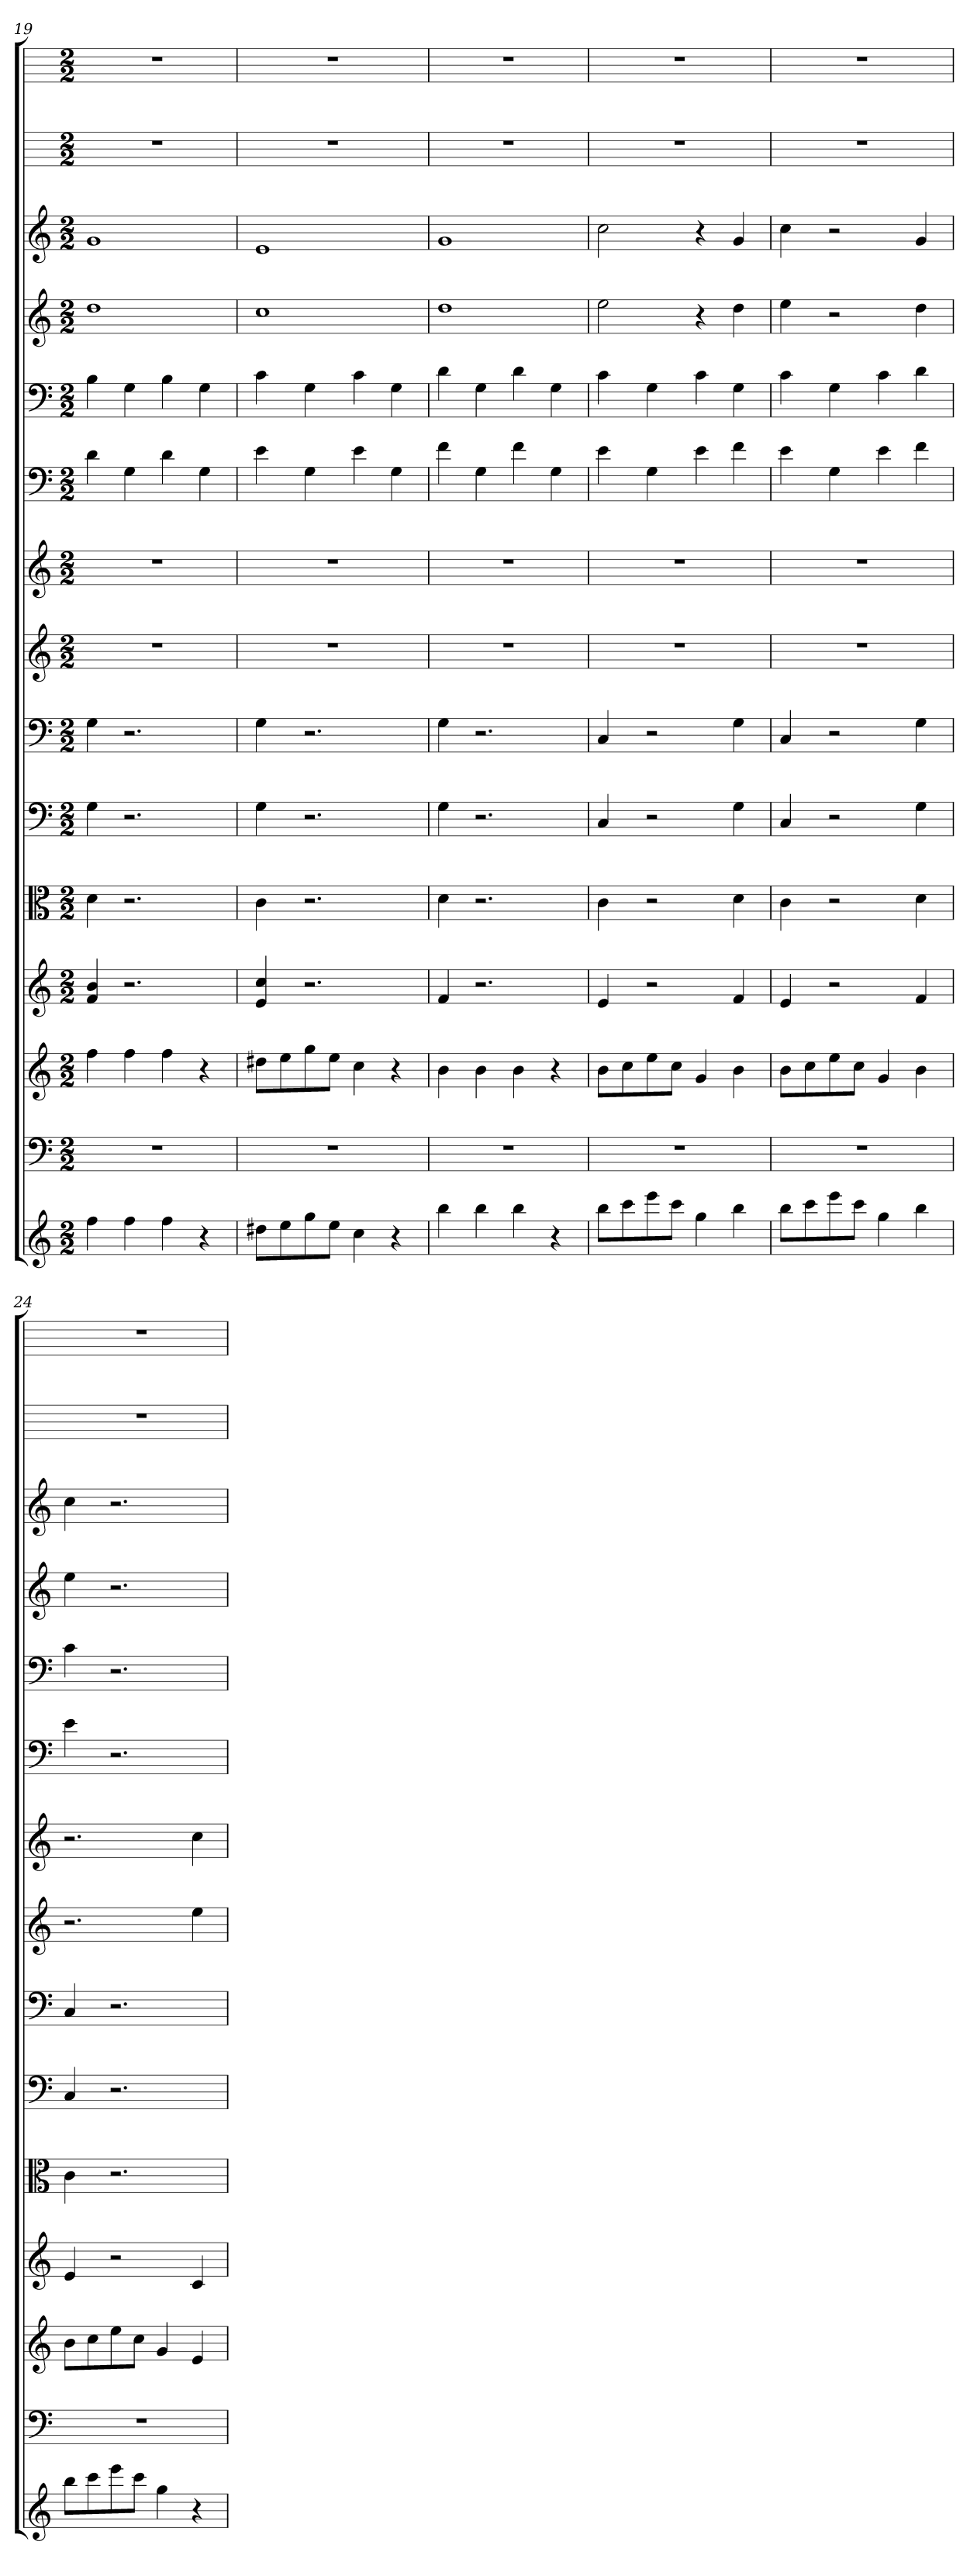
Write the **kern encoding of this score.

**kern	**kern	**kern	**kern	**kern	**kern	**kern	**kern	**kern	**kern	**kern	**kern	**kern	**kern	**kern
*part15	*part14	*part13	*part12	*part11	*part10	*part9	*part8	*part7	*part6	*part5	*part4	*part3	*part2	*part1
*staff15	*staff14	*staff13	*staff12	*staff11	*staff10	*staff9	*staff8	*staff7	*staff6	*staff5	*staff4	*staff3	*staff2	*staff1
*	*clefF4	*	*	*clefC3	*clefF4	*clefF4	*	*	*clefF4	*clefF4	*	*	*	*
*k[]	*k[]	*k[]	*k[]	*k[]	*k[]	*k[]	*k[]	*k[]	*k[]	*k[]	*k[]	*k[]	*k[]	*k[]
*C:	*C:	*C:	*C:	*C:	*C:	*C:	*C:	*C:	*C:	*C:	*C:	*C:	*C:	*C:
*M2/2	*M2/2	*M2/2	*M2/2	*M2/2	*M2/2	*M2/2	*M2/2	*M2/2	*M2/2	*M2/2	*M2/2	*M2/2	*M2/2	*M2/2
=19	=19	=19	=19	=19	=19	=19	=19	=19	=19	=19	=19	=19	=19	=19
4ff	1r	4ff	4f 4b	4d	4G	4G	1r	1r	4d	4B	1dd	1g	1r	1r
4ff	.	4ff	2.r	2.r	2.r	2.r	.	.	4G	4G	.	.	.	.
4ff	.	4ff	.	.	.	.	.	.	4d	4B	.	.	.	.
4r	.	4r	.	.	.	.	.	.	4G	4G	.	.	.	.
=20	=20	=20	=20	=20	=20	=20	=20	=20	=20	=20	=20	=20	=20	=20
8dd#XL	1r	8dd#XL	4e 4cc	4c	4G	4G	1r	1r	4e	4c	1cc	1e	1r	1r
8ee	.	8ee	.	.	.	.	.	.	.	.	.	.	.	.
8gg	.	8gg	2.r	2.r	2.r	2.r	.	.	4G	4G	.	.	.	.
8eeJ	.	8eeJ	.	.	.	.	.	.	.	.	.	.	.	.
4cc	.	4cc	.	.	.	.	.	.	4e	4c	.	.	.	.
4r	.	4r	.	.	.	.	.	.	4G	4G	.	.	.	.
=21	=21	=21	=21	=21	=21	=21	=21	=21	=21	=21	=21	=21	=21	=21
4bb	1r	4b	4f	4d	4G	4G	1r	1r	4f	4d	1dd	1g	1r	1r
4bb	.	4b	2.r	2.r	2.r	2.r	.	.	4G	4G	.	.	.	.
4bb	.	4b	.	.	.	.	.	.	4f	4d	.	.	.	.
4r	.	4r	.	.	.	.	.	.	4G	4G	.	.	.	.
=22	=22	=22	=22	=22	=22	=22	=22	=22	=22	=22	=22	=22	=22	=22
8bbL	1r	8bL	4e	4c	4C	4C	1r	1r	4e	4c	2ee	2cc	1r	1r
8ccc	.	8cc	.	.	.	.	.	.	.	.	.	.	.	.
8eee	.	8ee	2r	2r	2r	2r	.	.	4G	4G	.	.	.	.
8cccJ	.	8ccJ	.	.	.	.	.	.	.	.	.	.	.	.
4gg	.	4g	.	.	.	.	.	.	4e	4c	4r	4r	.	.
4bb	.	4b	4f	4d	4G	4G	.	.	4f	4G	4dd	4g	.	.
=23	=23	=23	=23	=23	=23	=23	=23	=23	=23	=23	=23	=23	=23	=23
8bbL	1r	8bL	4e	4c	4C	4C	1r	1r	4e	4c	4ee	4cc	1r	1r
8ccc	.	8cc	.	.	.	.	.	.	.	.	.	.	.	.
8eee	.	8ee	2r	2r	2r	2r	.	.	4G	4G	2r	2r	.	.
8cccJ	.	8ccJ	.	.	.	.	.	.	.	.	.	.	.	.
4gg	.	4g	.	.	.	.	.	.	4e	4c	.	.	.	.
4bb	.	4b	4f	4d	4G	4G	.	.	4f	4d	4dd	4g	.	.
=24	=24	=24	=24	=24	=24	=24	=24	=24	=24	=24	=24	=24	=24	=24
8bbL	1r	8bL	4e	4c	4C	4C	2.r	2.r	4e	4c	4ee	4cc	1r	1r
8ccc	.	8cc	.	.	.	.	.	.	.	.	.	.	.	.
8eee	.	8ee	2r	2.r	2.r	2.r	.	.	2.r	2.r	2.r	2.r	.	.
8cccJ	.	8ccJ	.	.	.	.	.	.	.	.	.	.	.	.
4gg	.	4g	.	.	.	.	.	.	.	.	.	.	.	.
4r	.	4e	4c	.	.	.	4ee	4cc	.	.	.	.	.	.
=	=	=	=	=	=	=	=	=	=	=	=	=	=	=
*-	*-	*-	*-	*-	*-	*-	*-	*-	*-	*-	*-	*-	*-	*-
